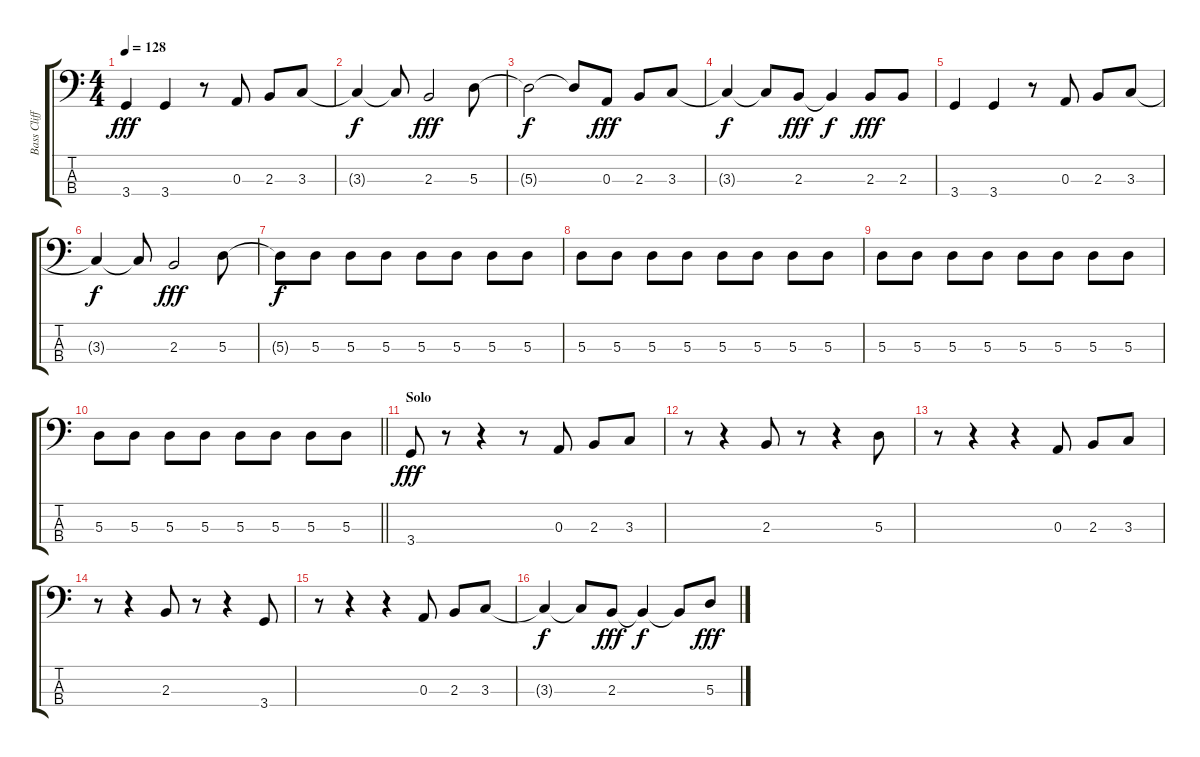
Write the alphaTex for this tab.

\track ("Bass Cliff Williams" "Bass Cliff") {instrument electricbassfinger}
\staff {score tabs}
\tuning (G2 D2 A1 E1) {hide}
\ts (4 4)
\tempo 128
\clef f4
\ks c
3.4.4{dy fff} 3.4.4 r.8 0.3.8 2.3.8 3.3.8 |
3.3{t}.4{dy f} 3.3{t}.8 2.3.2{dy fff} 5.3.8 |
5.3{t}.2{dy f} 5.3{t}.8 0.3.8{dy fff} 2.3.8 3.3.8 |
3.3{t}.4{dy f} 3.3{t}.8 2.3.8{dy fff} 2.3{t}.4{dy f} 2.3.8{dy fff} 2.3.8 |
3.4.4 3.4.4 r.8 0.3.8 2.3.8 3.3.8 |
3.3{t}.4{dy f} 3.3{t}.8 2.3.2{dy fff} 5.3.8 |
5.3{t}.8{dy f} 5.3.8 5.3.8 5.3.8 5.3.8 5.3.8 5.3.8 5.3.8 |
5.3.8 5.3.8 5.3.8 5.3.8 5.3.8 5.3.8 5.3.8 5.3.8 |
5.3.8 5.3.8 5.3.8 5.3.8 5.3.8 5.3.8 5.3.8 5.3.8 |
\barLineRight lightlight
5.3.8 5.3.8 5.3.8 5.3.8 5.3.8 5.3.8 5.3.8 5.3.8 |
\section ("" "Solo")
3.4.8{dy fff} r.8 r.4 r.8 0.3.8 2.3.8 3.3.8 |
r.8 r.4 2.3.8 r.8 r.4 5.3.8 |
r.8 r.4 r.4 0.3.8 2.3.8 3.3.8 |
r.8 r.4 2.3.8 r.8 r.4 3.4.8 |
r.8 r.4 r.4 0.3.8 2.3.8 3.3.8 |
3.3{t}.4{dy f} 3.3{t}.8 2.3.8{dy fff} 2.3{t}.4{dy f} 2.3{t}.8 5.3.8{dy fff}
